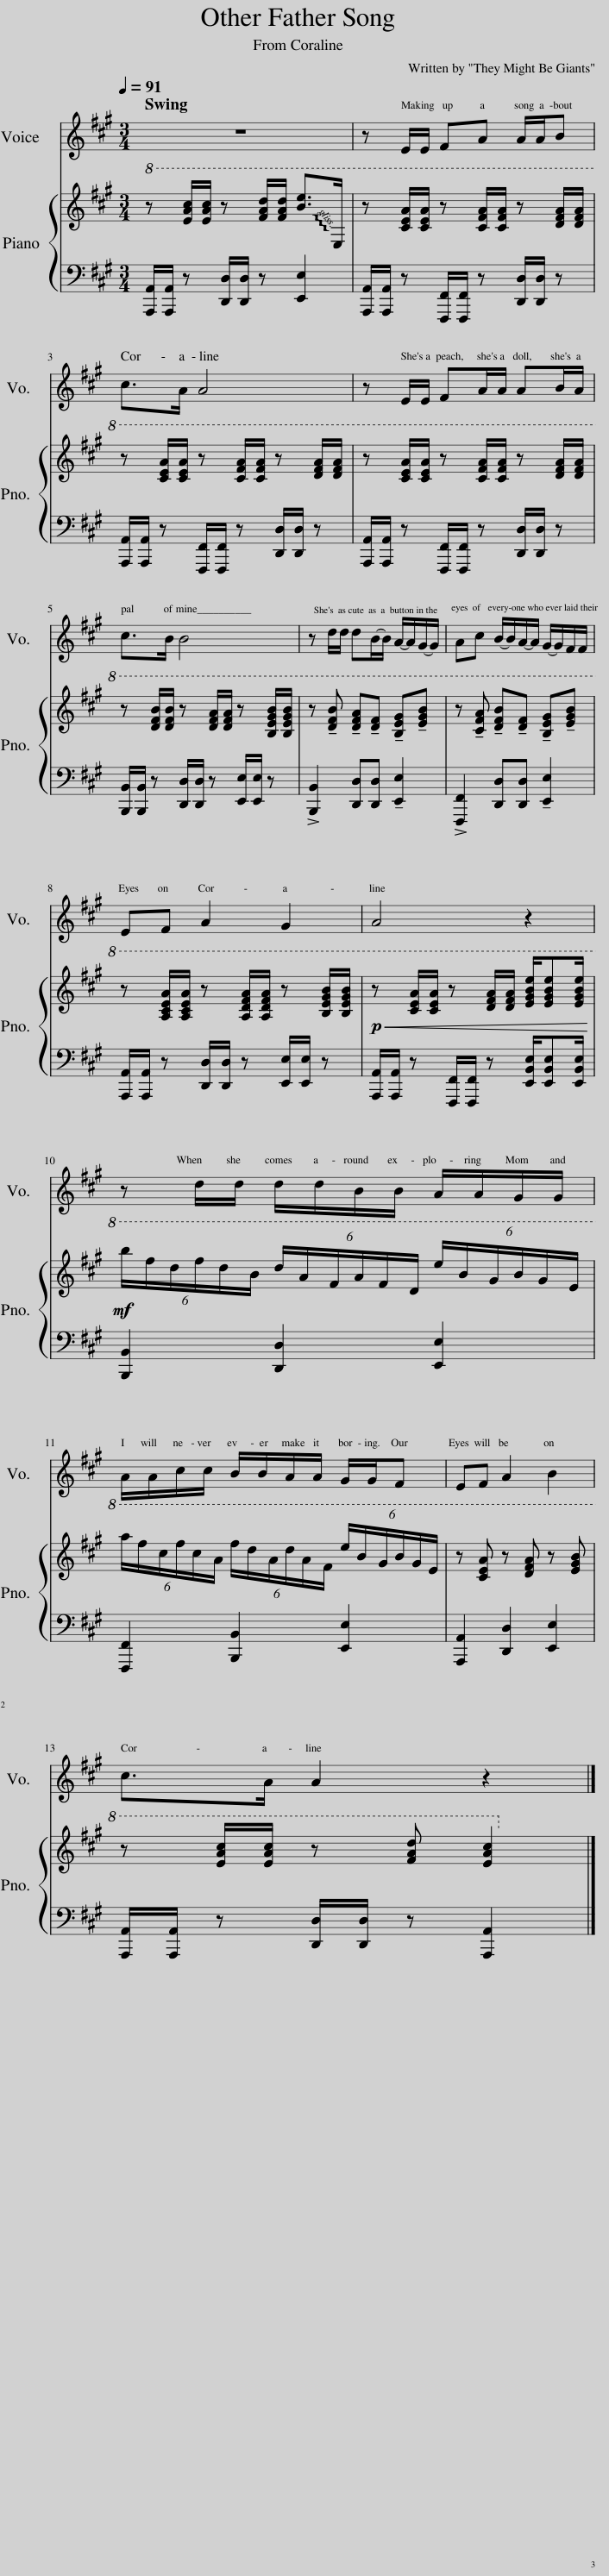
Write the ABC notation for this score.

X:1
%%score 1 { 2 | 3 }
L:1/8
Q:1/4=91
M:3/4
I:linebreak $
K:A
V:1 treble
V:2 treble
V:3 bass
V:1
 z6 | z E/E/ FA A/A/B |$ c>A A4 | z E/E/ FA/A/ AB/A/ |$ c>B B4 | %5
 z d/d/ dB/-B/ A/-A/G/-G/ | Ac B/-B/A/-A/ G/-G/F/F/ |$ EF A2 G2 | A4 z2 |$ z d/d/ d/d/B/B/ A/A/G/G/ |$ %10
 A/A/c/c/ B/B/A/A/ G/G/F | EF A2 B2 |$ c>A A2 z2 |] %13
V:2
!8va(! z [eac']/[eac']/ z [fad']/[fad']/ !~(![be']>!~)!E | z [cea]/[cea]/ z [cfa]/[cfa]/ z [dfa]/[dfa]/ |$ z [cea]/[cea]/ z [cfa]/[cfa]/ z [dfa]/[dfa]/ | z [cea]/[cea]/ z [cfa]/[cfa]/ z [dfa]/[dfa]/ |$ z [dfb]/[dfb]/ z [dfa]/[dfa]/ z [Begb]/[Begb]/ | %5
 z !tenuto![dfb] !tenuto![dfa]!tenuto![df] !tenuto![Beg]!tenuto![egb] | z !tenuto![cfa] !tenuto![dfb]!tenuto![df] !tenuto![Beg]!tenuto![egb] |$ z [Acea]/[Acea]/ z [Adfa]/[Adfa]/ z [Begb]/[Begb]/ |!p!!<(! z [cea]/[cea]/ z [dfa]/[dfa]/ [egbe']/[egbe'][egbe']/!<)! |$!mf! (6:4:6b'/f'/d'/f'/d'/b/ (6:4:6d'/a/f/a/f/d/ (6:4:6e'/b/g/b/g/e/ |$ %10
 (6:4:6a'/f'/c'/f'/c'/a/ (6:4:6f'/d'/a/d'/a/f/ (6:4:6e'/b/g/b/g/e/ | z [cea] z [dfa] z [egb] |$ z [eac']/[eac']/ z [fad'] [eac']2!8va)! |] %13
V:3
 [A,,,A,,]/[A,,,A,,]/ z [D,,D,]/[D,,D,]/ z [E,,E,]2 | [A,,,A,,]/[A,,,A,,]/ z [F,,,F,,]/[F,,,F,,]/ z [D,,D,]/[D,,D,]/ z |$ [A,,,A,,]/[A,,,A,,]/ z [F,,,F,,]/[F,,,F,,]/ z [D,,D,]/[D,,D,]/ z | [A,,,A,,]/[A,,,A,,]/ z [F,,,F,,]/[F,,,F,,]/ z [D,,D,]/[D,,D,]/ z |$ [B,,,B,,]/[B,,,B,,]/ z [D,,D,]/[D,,D,]/ z [E,,E,]/[E,,E,]/ z | %5
 !>![B,,,B,,]2 [D,,D,][D,,D,] !tenuto![E,,E,]2 | !>![F,,,F,,]2 [D,,D,][D,,D,] !tenuto![E,,E,]2 |$ [A,,,A,,]/[A,,,A,,]/ z [D,,D,]/[D,,D,]/ z [E,,E,]/[E,,E,]/ z | [A,,,A,,]/[A,,,A,,]/ z [F,,,F,,]/[F,,,F,,]/ z [E,,B,,E,]/[E,,B,,E,][E,,B,,E,]/ |$ [B,,,B,,]2 [D,,D,]2 [E,,E,]2 |$ %10
 [F,,,F,,]2 [B,,,B,,]2 [E,,E,]2 | [A,,,A,,]2 [D,,D,]2 [E,,E,]2 |$ [A,,,A,,]/[A,,,A,,]/ z [D,,D,]/[D,,D,]/ z [A,,,A,,]2 |] %13
